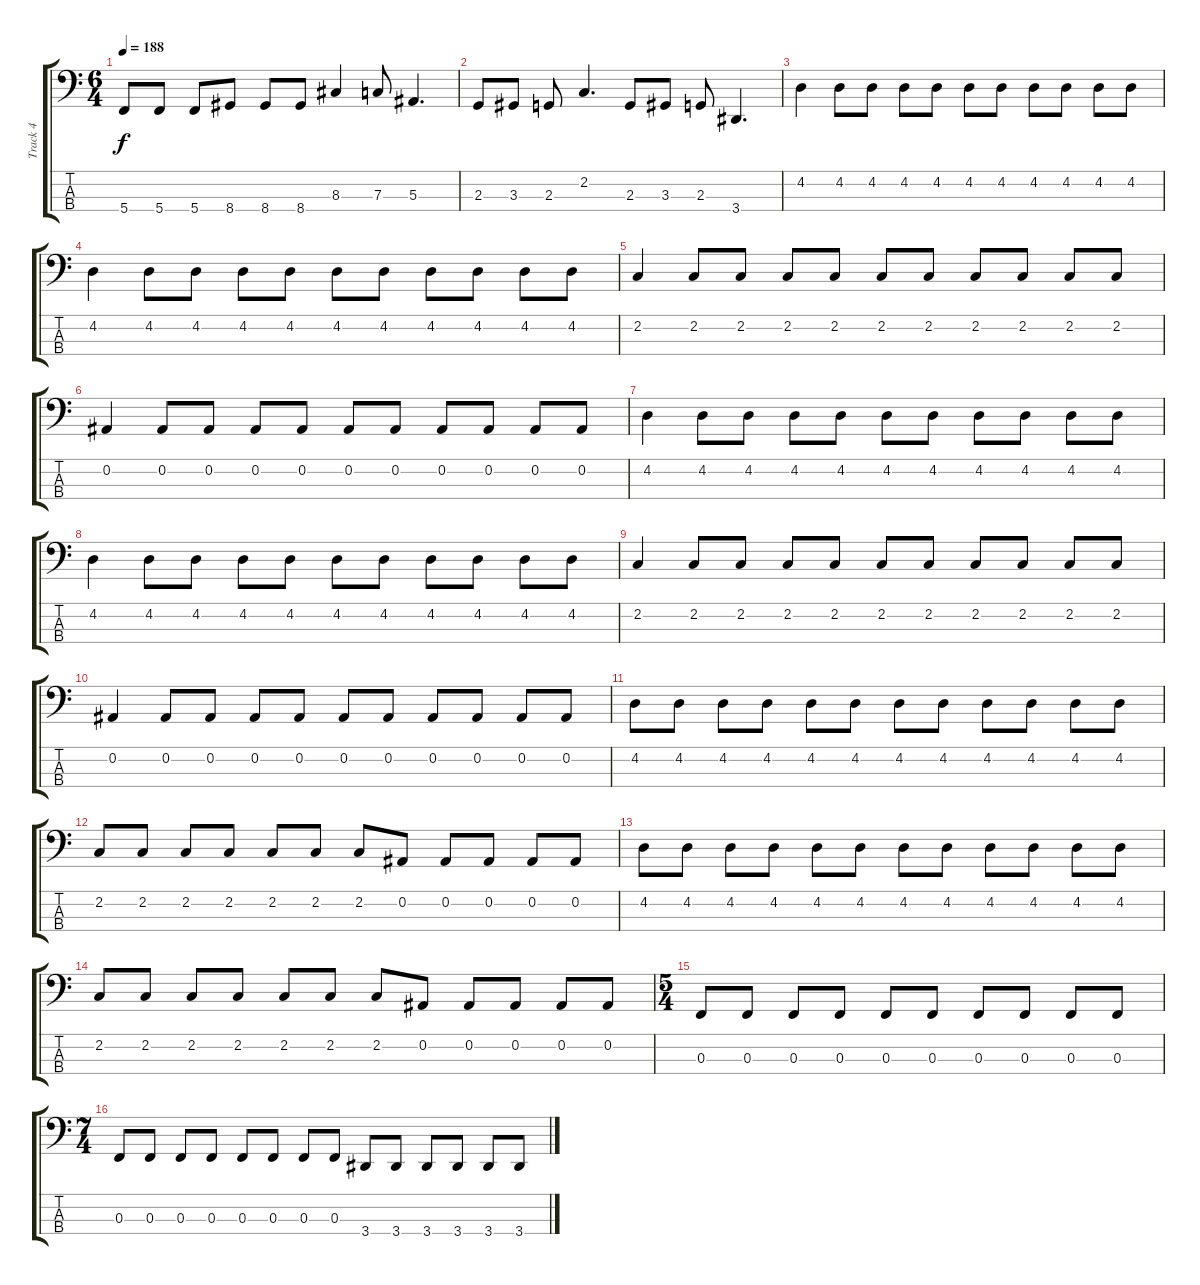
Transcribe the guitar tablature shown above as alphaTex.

\track ("Track 4" "Track 4") {instrument electricbassfinger}
\staff {score tabs}
\tuning (Eb2 Bb1 F1 C1) {hide}
\ts (6 4)
\tempo 188
\clef f4
\ks c
5.4.8{dy f} 5.4.8 5.4.8 8.4.8 8.4.8 8.4.8 8.3.4 7.3.8 5.3.4{d} |
2.3.8 3.3.8 2.3.8 2.2.4{d} 2.3.8 3.3.8 2.3.8 3.4.4{d} |
4.2.4 4.2.8 4.2.8 4.2.8 4.2.8 4.2.8 4.2.8 4.2.8 4.2.8 4.2.8 4.2.8 |
4.2.4 4.2.8 4.2.8 4.2.8 4.2.8 4.2.8 4.2.8 4.2.8 4.2.8 4.2.8 4.2.8 |
2.2.4 2.2.8 2.2.8 2.2.8 2.2.8 2.2.8 2.2.8 2.2.8 2.2.8 2.2.8 2.2.8 |
0.2.4 0.2.8 0.2.8 0.2.8 0.2.8 0.2.8 0.2.8 0.2.8 0.2.8 0.2.8 0.2.8 |
4.2.4 4.2.8 4.2.8 4.2.8 4.2.8 4.2.8 4.2.8 4.2.8 4.2.8 4.2.8 4.2.8 |
4.2.4 4.2.8 4.2.8 4.2.8 4.2.8 4.2.8 4.2.8 4.2.8 4.2.8 4.2.8 4.2.8 |
2.2.4 2.2.8 2.2.8 2.2.8 2.2.8 2.2.8 2.2.8 2.2.8 2.2.8 2.2.8 2.2.8 |
0.2.4 0.2.8 0.2.8 0.2.8 0.2.8 0.2.8 0.2.8 0.2.8 0.2.8 0.2.8 0.2.8 |
4.2.8 4.2.8 4.2.8 4.2.8 4.2.8 4.2.8 4.2.8 4.2.8 4.2.8 4.2.8 4.2.8 4.2.8 |
2.2.8 2.2.8 2.2.8 2.2.8 2.2.8 2.2.8 2.2.8 0.2.8 0.2.8 0.2.8 0.2.8 0.2.8 |
4.2.8 4.2.8 4.2.8 4.2.8 4.2.8 4.2.8 4.2.8 4.2.8 4.2.8 4.2.8 4.2.8 4.2.8 |
2.2.8 2.2.8 2.2.8 2.2.8 2.2.8 2.2.8 2.2.8 0.2.8 0.2.8 0.2.8 0.2.8 0.2.8 |
\ts (5 4)
0.3.8 0.3.8 0.3.8 0.3.8 0.3.8 0.3.8 0.3.8 0.3.8 0.3.8 0.3.8 |
\ts (7 4)
0.3.8 0.3.8 0.3.8 0.3.8 0.3.8 0.3.8 0.3.8 0.3.8 3.4.8 3.4.8 3.4.8 3.4.8 3.4.8 3.4.8
